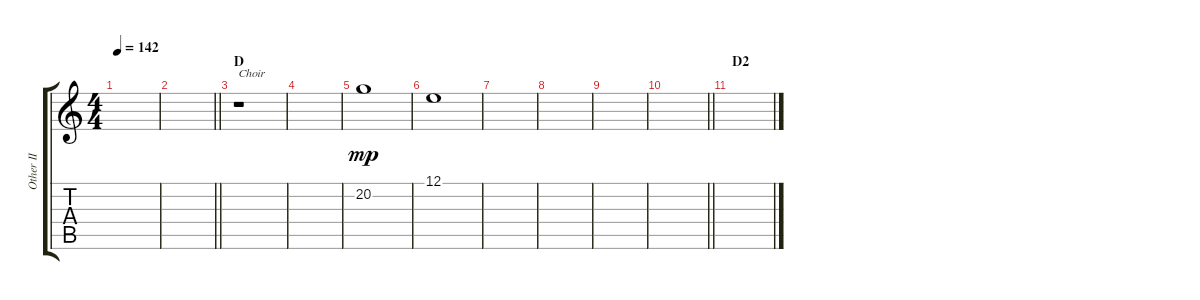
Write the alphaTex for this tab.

\track ("Other II" "Other II") {instrument synthstrings2}
\staff {score tabs}
\tuning (E4 B3 G3 D3 A2 E2) {hide}
\ts (4 4)
\tempo 142
\clef g2
\ks c
|
\barLineRight lightlight
|
\section ("" "D")
r.1{txt "Choir"} |
|
20.2.1{dy mp} |
12.1.1 |
|
|
|
\barLineRight lightlight
|
\section ("" "D2")
